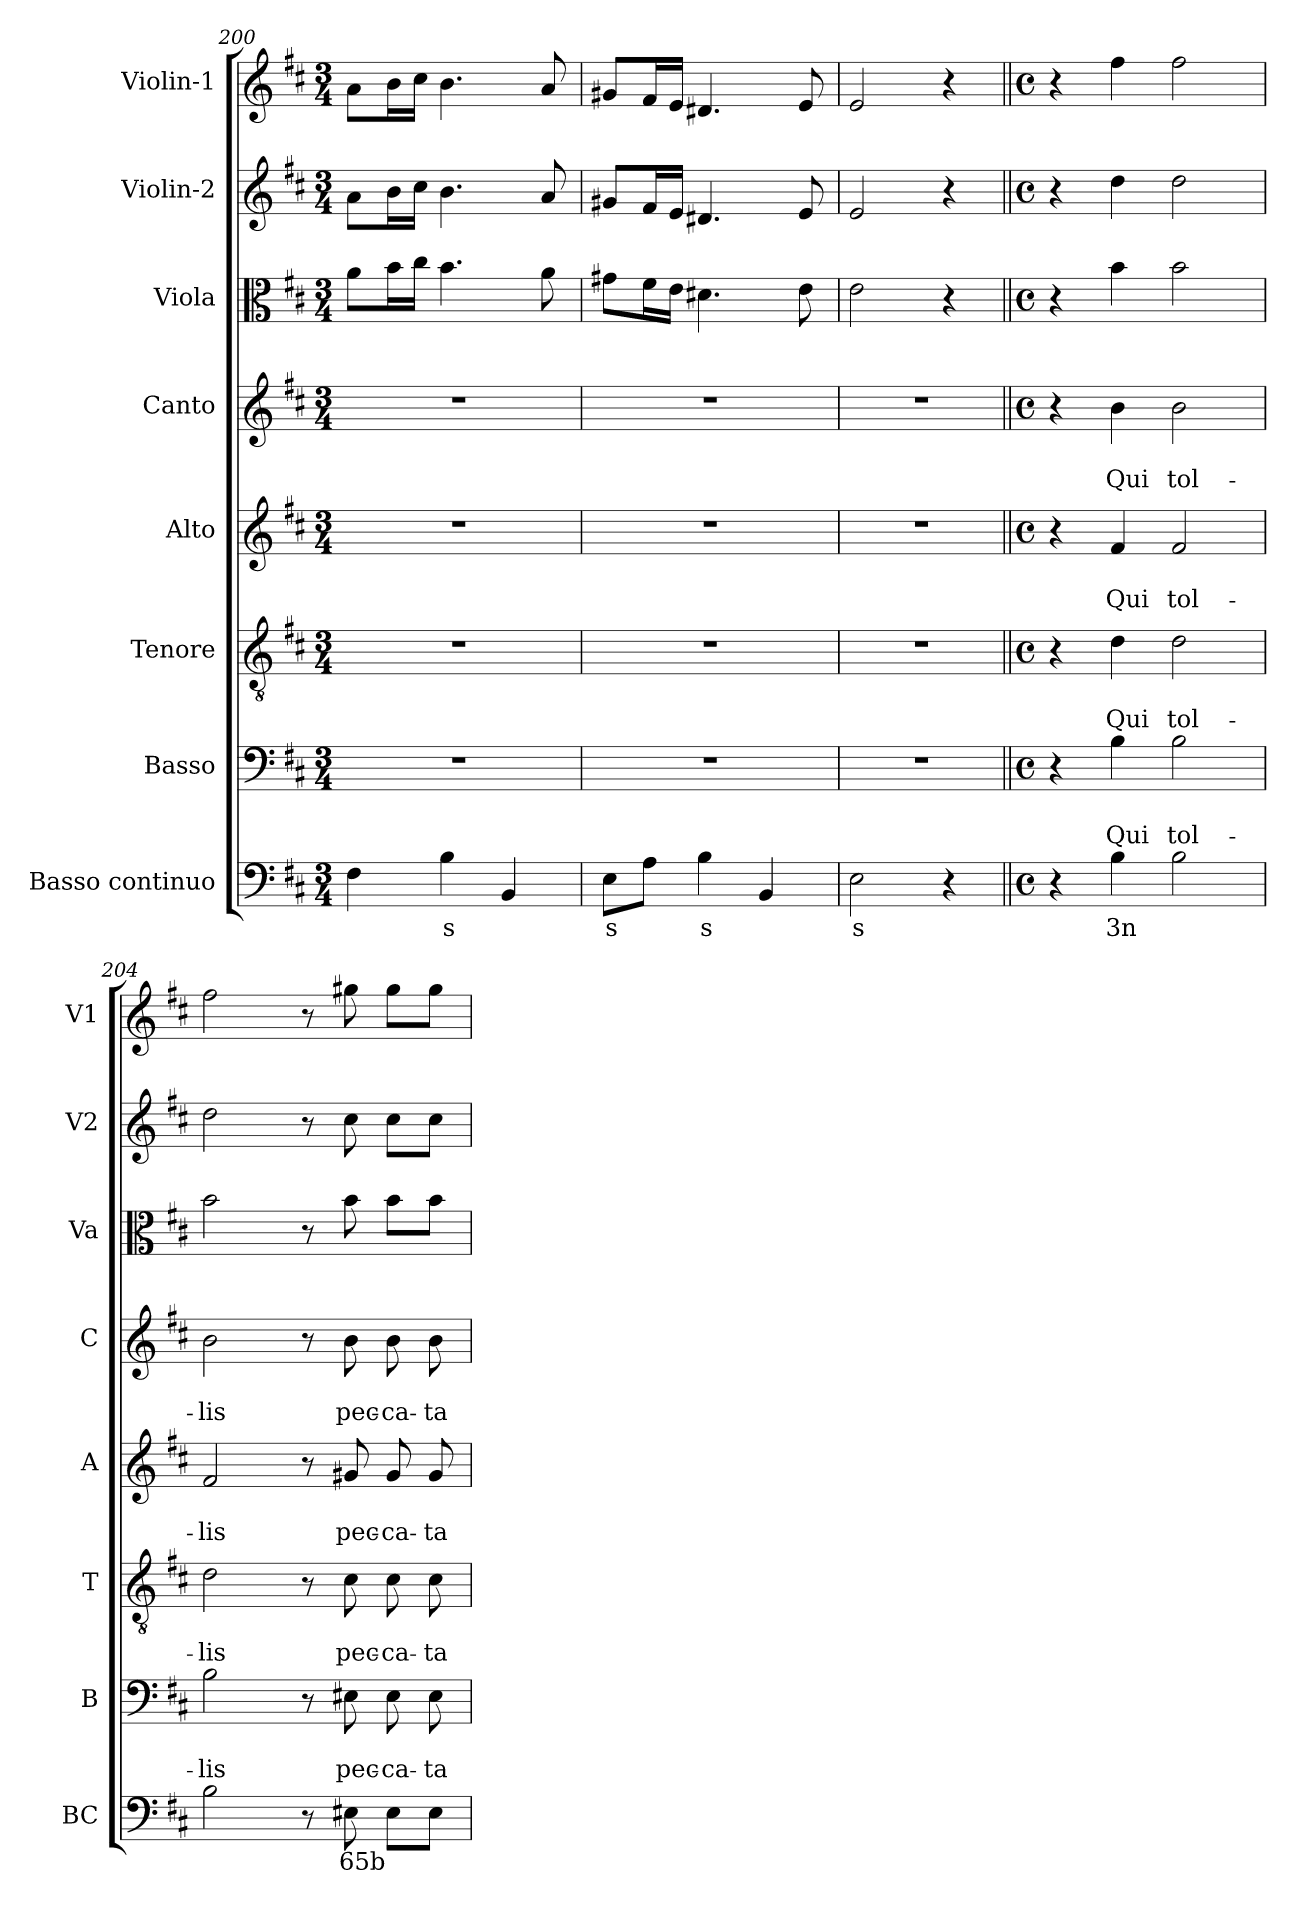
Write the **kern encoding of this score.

**kern	**text	**kern	**text	**text	**kern	**text	**text	**kern	**text	**text	**kern	**text	**text	**kern	**kern	**kern
*part8	*part8	*part7	*part7	*part7	*part6	*part6	*part6	*part5	*part5	*part5	*part4	*part4	*part4	*part3	*part2	*part1
*staff8	*staff8	*staff7	*staff7	*staff7	*staff6	*staff6	*staff6	*staff5	*staff5	*staff5	*staff4	*staff4	*staff4	*staff3	*staff2	*staff1
*I"Basso continuo	*	*I"Basso	*	*	*I"Tenore	*	*	*I"Alto	*	*	*I"Canto	*	*	*I"Viola	*I"Violin-2	*I"Violin-1
*I'BC	*	*I'B	*	*	*I'T	*	*	*I'A	*	*	*I'C	*	*	*I'Va	*I'V2	*I'V1
*clefF4	*	*clefF4	*	*	*clefGv2	*	*	*clefG2	*	*	*clefG2	*	*	*clefC3	*clefG2	*clefG2
*k[f#c#]	*	*k[f#c#]	*	*	*k[f#c#]	*	*	*k[f#c#]	*	*	*k[f#c#]	*	*	*k[f#c#]	*k[f#c#]	*k[f#c#]
*D:	*	*D:	*	*	*D:	*	*	*D:	*	*	*D:	*	*	*D:	*D:	*D:
*M3/4	*	*M3/4	*	*	*M3/4	*	*	*M3/4	*	*	*M3/4	*	*	*M3/4	*M3/4	*M3/4
=200	=200	=200	=200	=200	=200	=200	=200	=200	=200	=200	=200	=200	=200	=200	=200	=200
4F#\	.	2.r	.	.	2.r	.	.	2.r	.	.	2.r	.	.	8a\L	8a\L	8a\L
.	.	.	.	.	.	.	.	.	.	.	.	.	.	16b\L	16b\L	16b\L
.	.	.	.	.	.	.	.	.	.	.	.	.	.	16cc#\JJ	16cc#\JJ	16cc#\JJ
!	!LO:LY:b	!	!	!	!	!	!	!	!	!	!	!	!	!	!	!
4B\	s	.	.	.	.	.	.	.	.	.	.	.	.	4.b\	4.b\	4.b\
4BB/	.	.	.	.	.	.	.	.	.	.	.	.	.	.	.	.
.	.	.	.	.	.	.	.	.	.	.	.	.	.	8a\	8a/	8a/
=201	=201	=201	=201	=201	=201	=201	=201	=201	=201	=201	=201	=201	=201	=201	=201	=201
!	!LO:LY:b	!	!	!	!	!	!	!	!	!	!	!	!	!	!	!
8E\L	s	2.r	.	.	2.r	.	.	2.r	.	.	2.r	.	.	8g#X\L	8g#X/L	8g#X/L
8A\J	.	.	.	.	.	.	.	.	.	.	.	.	.	16f#\L	16f#/L	16f#/L
.	.	.	.	.	.	.	.	.	.	.	.	.	.	16e\JJ	16e/JJ	16e/JJ
!	!LO:LY:b	!	!	!	!	!	!	!	!	!	!	!	!	!	!	!
4B\	s	.	.	.	.	.	.	.	.	.	.	.	.	4.d#X\	4.d#X/	4.d#X/
4BB/	.	.	.	.	.	.	.	.	.	.	.	.	.	.	.	.
.	.	.	.	.	.	.	.	.	.	.	.	.	.	8e\	8e/	8e/
=202	=202	=202	=202	=202	=202	=202	=202	=202	=202	=202	=202	=202	=202	=202	=202	=202
!	!LO:LY:b	!	!	!	!	!	!	!	!	!	!	!	!	!	!	!
2E\	s	2.r	.	.	2.r	.	.	2.r	.	.	2.r	.	.	2e\	2e/	2e/
4r	.	.	.	.	.	.	.	.	.	.	.	.	.	4r	4r	4r
!!LO:PB:g=z
=203||	=203||	=203||	=203||	=203||	=203||	=203||	=203||	=203||	=203||	=203||	=203||	=203||	=203||	=203||	=203||	=203||
*M4/4	*	*M4/4	*	*	*M4/4	*	*	*M4/4	*	*	*M4/4	*	*	*M4/4	*M4/4	*M4/4
*met(c)	*	*met(c)	*	*	*met(c)	*	*	*met(c)	*	*	*met(c)	*	*	*met(c)	*met(c)	*met(c)
4r	.	4r	.	.	4r	.	.	4r	.	.	4r	.	.	4r	4r	4r
!	!LO:LY:b	!	!	!LO:LY:b	!	!	!LO:LY:b	!	!	!LO:LY:b	!	!	!LO:LY:b	!	!	!
4B\	3n	4B\	.	Qui	4d\	.	Qui	4f#/	.	Qui	4b\	.	Qui	4b\	4dd\	4ff#\
!	!	!	!	!LO:LY:b	!	!	!LO:LY:b	!	!	!LO:LY:b	!	!	!LO:LY:b	!	!	!
2B\	.	2B\	.	tol-	2d\	.	tol-	2f#/	.	tol-	2b\	.	tol-	2b\	2dd\	2ff#\
=204	=204	=204	=204	=204	=204	=204	=204	=204	=204	=204	=204	=204	=204	=204	=204	=204
!	!	!	!	!LO:LY:b	!	!	!LO:LY:b	!	!	!LO:LY:b	!	!	!LO:LY:b	!	!	!
2B\	.	2B\	.	-lis	2d\	.	-lis	2f#/	.	-lis	2b\	.	-lis	2b\	2dd\	2ff#\
8r	.	8r	.	.	8r	.	.	8r	.	.	8r	.	.	8r	8r	8r
!	!LO:LY:b	!	!	!LO:LY:b	!	!	!LO:LY:b	!	!	!LO:LY:b	!	!	!LO:LY:b	!	!	!
8E#X\	65b	8E#X\	.	pec-	8c#\	.	pec-	8g#X/	.	pec-	8b\	.	pec-	8b\	8cc#\	8gg#X\
!	!	!	!	!LO:LY:b	!	!	!LO:LY:b	!	!	!LO:LY:b	!	!	!LO:LY:b	!	!	!
8E#\L	.	8E#\	.	-ca-	8c#\	.	-ca-	8g#/	.	-ca-	8b\	.	-ca-	8b\L	8cc#\L	8gg#\L
!	!	!	!	!LO:LY:b	!	!	!LO:LY:b	!	!	!LO:LY:b	!	!	!LO:LY:b	!	!	!
8E#\J	.	8E#\	.	-ta	8c#\	.	-ta	8g#/	.	-ta	8b\	.	-ta	8b\J	8cc#\J	8gg#\J
=	=	=	=	=	=	=	=	=	=	=	=	=	=	=	=	=
*-	*-	*-	*-	*-	*-	*-	*-	*-	*-	*-	*-	*-	*-	*-	*-	*-
